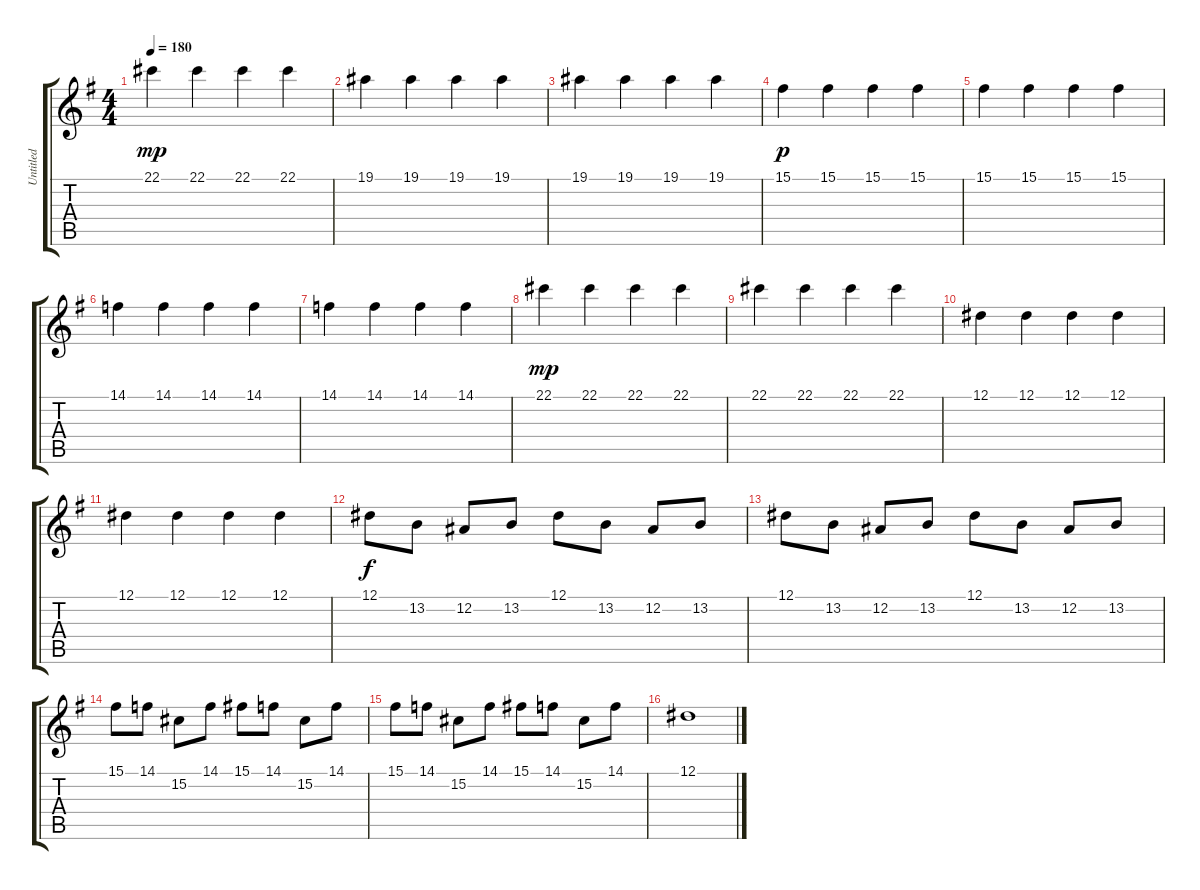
\track ("Untitled" "Untitled") {instrument electricpiano1}
\staff {score tabs}
\tuning (Eb4 Bb3 Gb3 Db3 Ab2 Eb2) {hide}
\ts (4 4)
\tempo 180
\clef g2
\ks g
22.1.4{dy mp} 22.1.4 22.1.4 22.1.4 |
19.1.4 19.1.4 19.1.4 19.1.4 |
19.1.4 19.1.4 19.1.4 19.1.4 |
15.1.4{dy p} 15.1.4 15.1.4 15.1.4 |
15.1.4 15.1.4 15.1.4 15.1.4 |
14.1.4 14.1.4 14.1.4 14.1.4 |
14.1.4 14.1.4 14.1.4 14.1.4 |
22.1.4{dy mp} 22.1.4 22.1.4 22.1.4 |
22.1.4 22.1.4 22.1.4 22.1.4 |
12.1.4 12.1.4 12.1.4 12.1.4 |
12.1.4 12.1.4 12.1.4 12.1.4 |
12.1.8{dy f} 13.2.8 12.2.8 13.2.8 12.1.8 13.2.8 12.2.8 13.2.8 |
12.1.8 13.2.8 12.2.8 13.2.8 12.1.8 13.2.8 12.2.8 13.2.8 |
15.1.8 14.1.8 15.2.8 14.1.8 15.1.8 14.1.8 15.2.8 14.1.8 |
15.1.8 14.1.8 15.2.8 14.1.8 15.1.8 14.1.8 15.2.8 14.1.8 |
12.1.1
